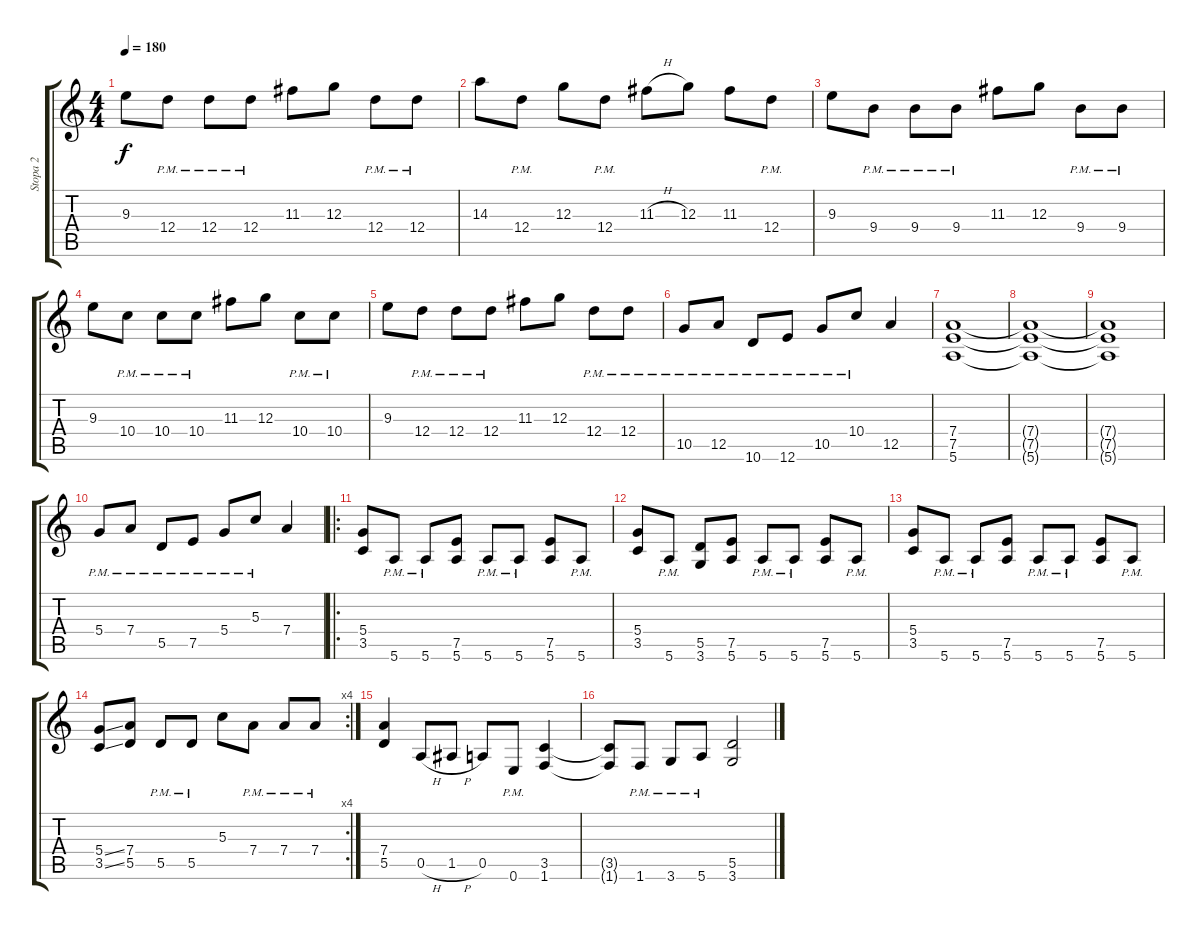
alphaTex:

\track ("Stopa 2" "Stopa 2") {instrument overdrivenguitar}
\staff {score tabs}
\tuning (E4 B3 G3 D3 A2 E2) {hide}
\ts (4 4)
\tempo 180
\clef g2
\ks c
9.3.8{dy f} 12.4{pm}.8 12.4{pm}.8 12.4{pm}.8 11.3.8 12.3.8 12.4{pm}.8 12.4{pm}.8 |
14.3.8 12.4{pm}.8 12.3.8 12.4{pm}.8 11.3{h}.8 12.3.8 11.3.8 12.4{pm}.8 |
9.3.8 9.4{pm}.8 9.4{pm}.8 9.4{pm}.8 11.3.8 12.3.8 9.4{pm}.8 9.4{pm}.8 |
9.3.8 10.4{pm}.8 10.4{pm}.8 10.4{pm}.8 11.3.8 12.3.8 10.4{pm}.8 10.4{pm}.8 |
9.3.8 12.4{pm}.8 12.4{pm}.8 12.4{pm}.8 11.3.8 12.3.8 12.4{pm}.8 12.4{pm}.8 |
10.5{pm}.8 12.5{pm}.8 10.6{pm}.8 12.6{pm}.8 10.5{pm}.8 10.4{pm}.8 12.5.4 |
(7.4 7.5 5.6).1 |
(7.4{t} 7.5{t} 5.6{t}).1 |
(7.4{t} 7.5{t} 5.6{t}).1 |
5.4{pm}.8 7.4{pm}.8 5.5{pm}.8 7.5{pm}.8 5.4{pm}.8 5.3{pm}.8 7.4.4 |
\ro
(5.4 3.5).8 5.6{pm}.8 5.6{pm}.8 (7.5 5.6).8 5.6{pm}.8 5.6{pm}.8 (7.5 5.6).8 5.6{pm}.8 |
(5.4 3.5).8 5.6{pm}.8 (5.5 3.6).8 (7.5 5.6).8 5.6{pm}.8 5.6{pm}.8 (7.5 5.6).8 5.6{pm}.8 |
(5.4 3.5).8 5.6{pm}.8 5.6{pm}.8 (7.5 5.6).8 5.6{pm}.8 5.6{pm}.8 (7.5 5.6).8 5.6{pm}.8 |
\rc 4
(5.4{ss} 3.5{ss}).8 (7.4 5.5).8 5.5{pm}.8 5.5{pm}.8 5.3.8 7.4{pm}.8 7.4{pm}.8 7.4{pm}.8 |
(7.4 5.5).4 0.5{h}.8 1.5{h}.8 0.5.8 0.6{pm}.8 (3.5 1.6).4 |
(3.5{t} 1.6{t}).8 1.6{pm}.8 3.6{pm}.8 5.6{pm}.8 (5.5 3.6).2
